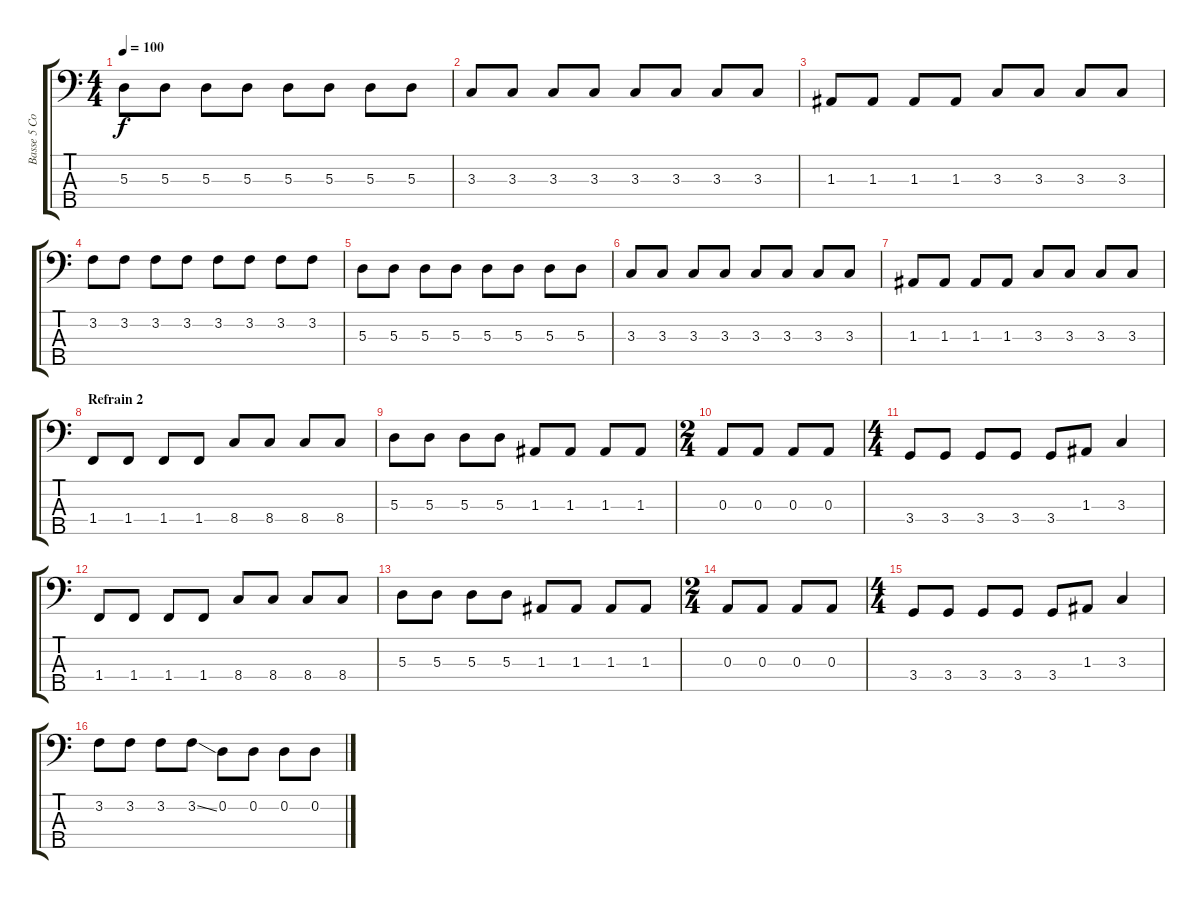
\track ("Basse 5 Cordes !! A#1" "Basse 5 Co") {instrument electricbassfinger}
\staff {score tabs}
\tuning (G2 D2 A1 E1 Bb0) {hide}
\ts (4 4)
\tempo 100
\clef f4
\ks c
5.3.8{dy f} 5.3.8 5.3.8 5.3.8 5.3.8 5.3.8 5.3.8 5.3.8 |
3.3.8 3.3.8 3.3.8 3.3.8 3.3.8 3.3.8 3.3.8 3.3.8 |
1.3.8 1.3.8 1.3.8 1.3.8 3.3.8 3.3.8 3.3.8 3.3.8 |
3.2.8 3.2.8 3.2.8 3.2.8 3.2.8 3.2.8 3.2.8 3.2.8 |
5.3.8 5.3.8 5.3.8 5.3.8 5.3.8 5.3.8 5.3.8 5.3.8 |
3.3.8 3.3.8 3.3.8 3.3.8 3.3.8 3.3.8 3.3.8 3.3.8 |
1.3.8 1.3.8 1.3.8 1.3.8 3.3.8 3.3.8 3.3.8 3.3.8 |
\section ("" "Refrain 2")
1.4.8 1.4.8 1.4.8 1.4.8 8.4.8 8.4.8 8.4.8 8.4.8 |
5.3.8 5.3.8 5.3.8 5.3.8 1.3.8 1.3.8 1.3.8 1.3.8 |
\ts (2 4)
0.3.8 0.3.8 0.3.8 0.3.8 |
\ts (4 4)
3.4.8 3.4.8 3.4.8 3.4.8 3.4.8 1.3.8 3.3.4 |
1.4.8 1.4.8 1.4.8 1.4.8 8.4.8 8.4.8 8.4.8 8.4.8 |
5.3.8 5.3.8 5.3.8 5.3.8 1.3.8 1.3.8 1.3.8 1.3.8 |
\ts (2 4)
0.3.8 0.3.8 0.3.8 0.3.8 |
\ts (4 4)
3.4.8 3.4.8 3.4.8 3.4.8 3.4.8 1.3.8 3.3.4 |
3.2.8 3.2.8 3.2.8 3.2{ss}.8 0.2.8 0.2.8 0.2.8 0.2.8
